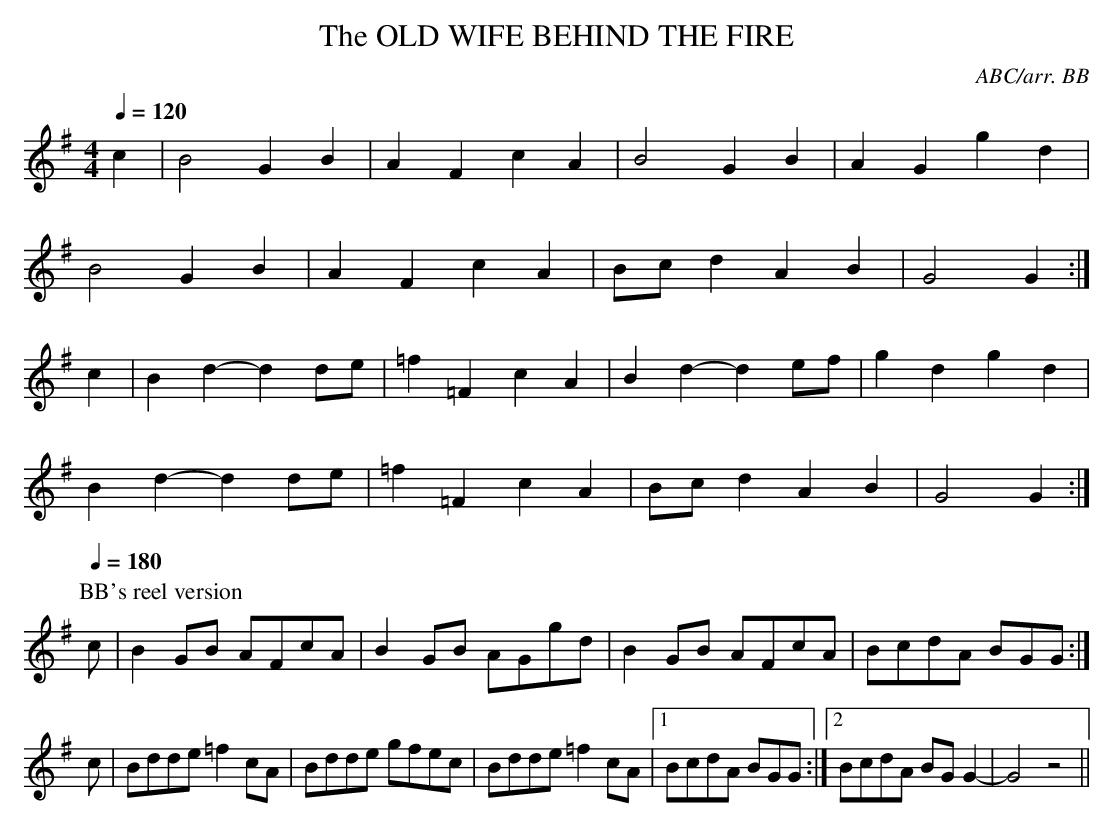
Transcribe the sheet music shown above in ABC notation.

X:1
T:OLD WIFE BEHIND THE FIRE, The
C:ABC/arr. BB
L:1/4
Q:1/4=120
M:4/4
K:G
c|B2 GB|AFcA|B2GB|AGgd|
B2 GB|AFcA|B/c/dAB|G2G :|
c|Bd-dd/e/|=f=FcA|Bd-de/f/|gdgd|
Bd-dd/e/|=f=FcA|B/c/dAB|G2G :|
P:BB's reel version
L:1/8
Q:1/4=180
c|B2GB AFcA|B2GB AGgd|B2GB AFcA|BcdA BGG :|
c|Bdde =f2cA|Bdde gfec|Bdde =f2cA|1BcdA BGG :|\
[2 BcdA BGG2-|G4z4||
